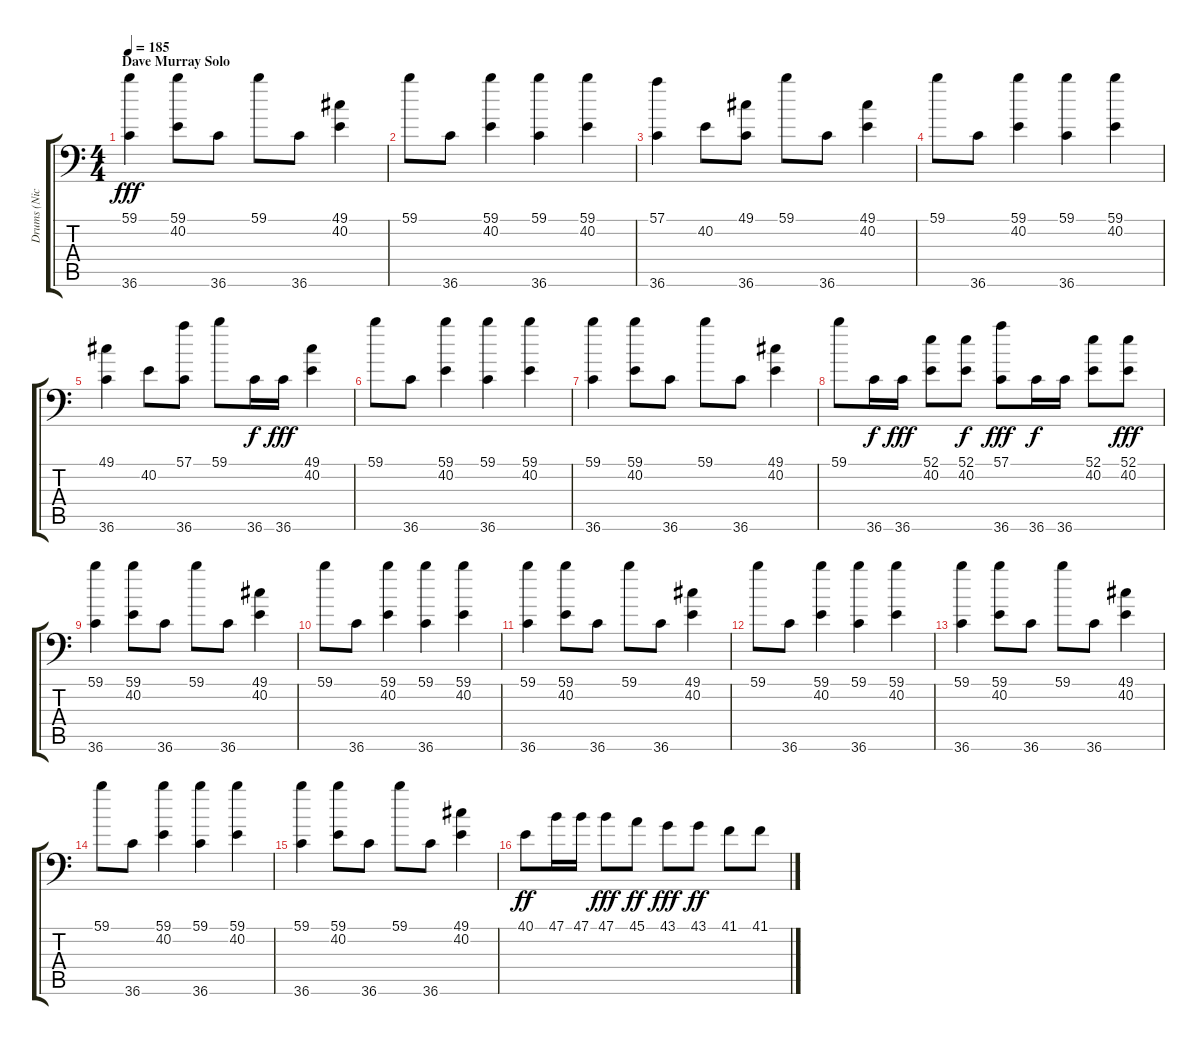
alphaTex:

\track ("Drums (Nicko McBrain" "Drums (Nic") {instrument acousticgrandpiano}
\staff {score tabs}
\tuning (C-1 C-1 C-1 C-1 C-1 C-1) {hide}
\ts (4 4)
\section ("" "Dave Murray Solo")
\tempo 185
\clef f4
\ks c
(59.1 36.6).4{dy fff} (59.1 40.2).8 36.6.8 59.1.8 36.6.8 (49.1 40.2).4 |
59.1.8 36.6.8 (59.1 40.2).4 (59.1 36.6).4 (59.1 40.2).4 |
(57.1 36.6).4 40.2.8 (49.1 36.6).8 59.1.8 36.6.8 (49.1 40.2).4 |
59.1.8 36.6.8 (59.1 40.2).4 (59.1 36.6).4 (59.1 40.2).4 |
(49.1 36.6).4 40.2.8 (57.1 36.6).8 59.1.8 36.6.16{dy f} 36.6.16{dy fff} (49.1 40.2).4 |
59.1.8 36.6.8 (59.1 40.2).4 (59.1 36.6).4 (59.1 40.2).4 |
(59.1 36.6).4 (59.1 40.2).8 36.6.8 59.1.8 36.6.8 (49.1 40.2).4 |
59.1.8 36.6.16{dy f} 36.6.16{dy fff} (52.1 40.2).8 (52.1 40.2).8{dy f} (57.1 36.6).8{dy fff} 36.6.16{dy f} 36.6.16 (52.1 40.2).8 (52.1 40.2).8{dy fff} |
(59.1 36.6).4 (59.1 40.2).8 36.6.8 59.1.8 36.6.8 (49.1 40.2).4 |
59.1.8 36.6.8 (59.1 40.2).4 (59.1 36.6).4 (59.1 40.2).4 |
(59.1 36.6).4 (59.1 40.2).8 36.6.8 59.1.8 36.6.8 (49.1 40.2).4 |
59.1.8 36.6.8 (59.1 40.2).4 (59.1 36.6).4 (59.1 40.2).4 |
(59.1 36.6).4 (59.1 40.2).8 36.6.8 59.1.8 36.6.8 (49.1 40.2).4 |
59.1.8 36.6.8 (59.1 40.2).4 (59.1 36.6).4 (59.1 40.2).4 |
(59.1 36.6).4 (59.1 40.2).8 36.6.8 59.1.8 36.6.8 (49.1 40.2).4 |
40.1.8{dy ff} 47.1.16 47.1.16 47.1.8{dy fff} 45.1.8{dy ff} 43.1.8{dy fff} 43.1.8{dy ff} 41.1.8 41.1.8
